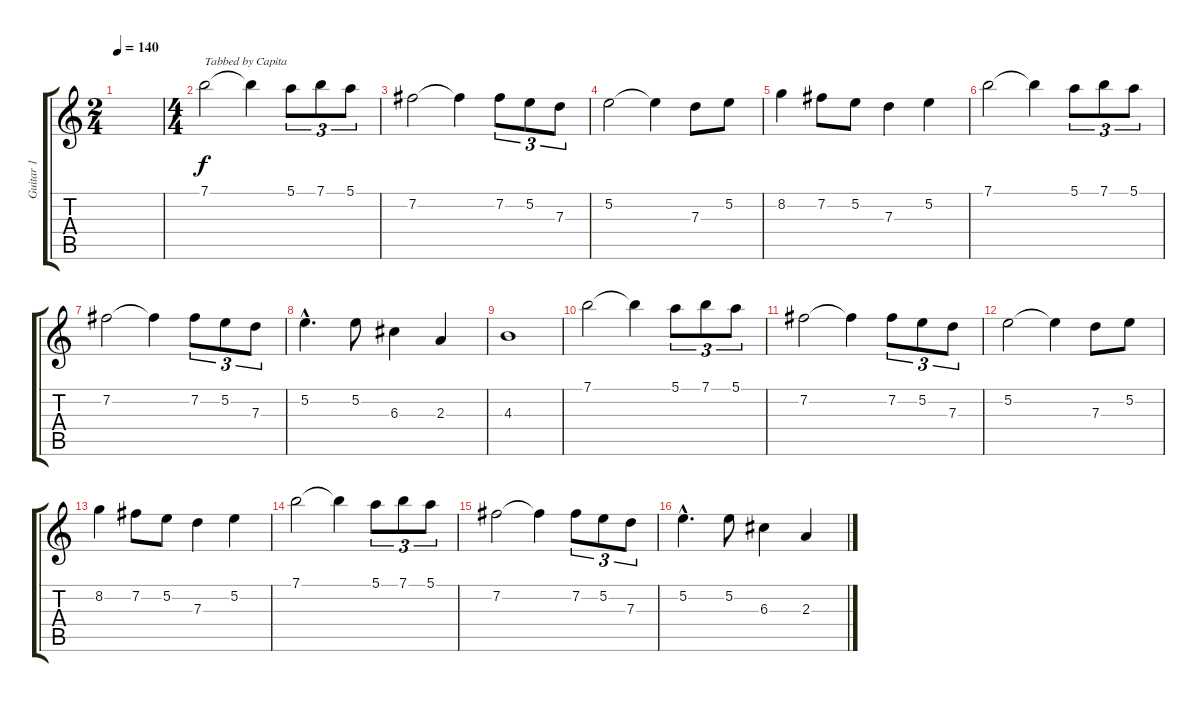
\track ("Guitar 1" "Guitar 1") {instrument distortionguitar}
\staff {score tabs}
\tuning (E4 B3 G3 D3 A2 E2) {hide}
\ts (2 4)
\tempo 140
\clef g2
\ks c
|
\ts (4 4)
7.1.2{txt "Tabbed by Capita"} 7.1{t}.4 5.1.8{tu (3 2)} 7.1.8{tu (3 2)} 5.1.8{tu (3 2)} |
7.2.2 7.2{t}.4 7.2.8{tu (3 2)} 5.2.8{tu (3 2)} 7.3.8{tu (3 2)} |
5.2.2 5.2{t}.4 7.3.8 5.2.8 |
8.2.4 7.2.8 5.2.8 7.3.4 5.2.4 |
7.1.2 7.1{t}.4 5.1.8{tu (3 2)} 7.1.8{tu (3 2)} 5.1.8{tu (3 2)} |
7.2.2 7.2{t}.4 7.2.8{tu (3 2)} 5.2.8{tu (3 2)} 7.3.8{tu (3 2)} |
5.2{hac}.4{d} 5.2.8 6.3.4 2.3.4 |
4.3.1 |
7.1.2 7.1{t}.4 5.1.8{tu (3 2)} 7.1.8{tu (3 2)} 5.1.8{tu (3 2)} |
7.2.2 7.2{t}.4 7.2.8{tu (3 2)} 5.2.8{tu (3 2)} 7.3.8{tu (3 2)} |
5.2.2 5.2{t}.4 7.3.8 5.2.8 |
8.2.4 7.2.8 5.2.8 7.3.4 5.2.4 |
7.1.2 7.1{t}.4 5.1.8{tu (3 2)} 7.1.8{tu (3 2)} 5.1.8{tu (3 2)} |
7.2.2 7.2{t}.4 7.2.8{tu (3 2)} 5.2.8{tu (3 2)} 7.3.8{tu (3 2)} |
5.2{hac}.4{d} 5.2.8 6.3.4 2.3.4
